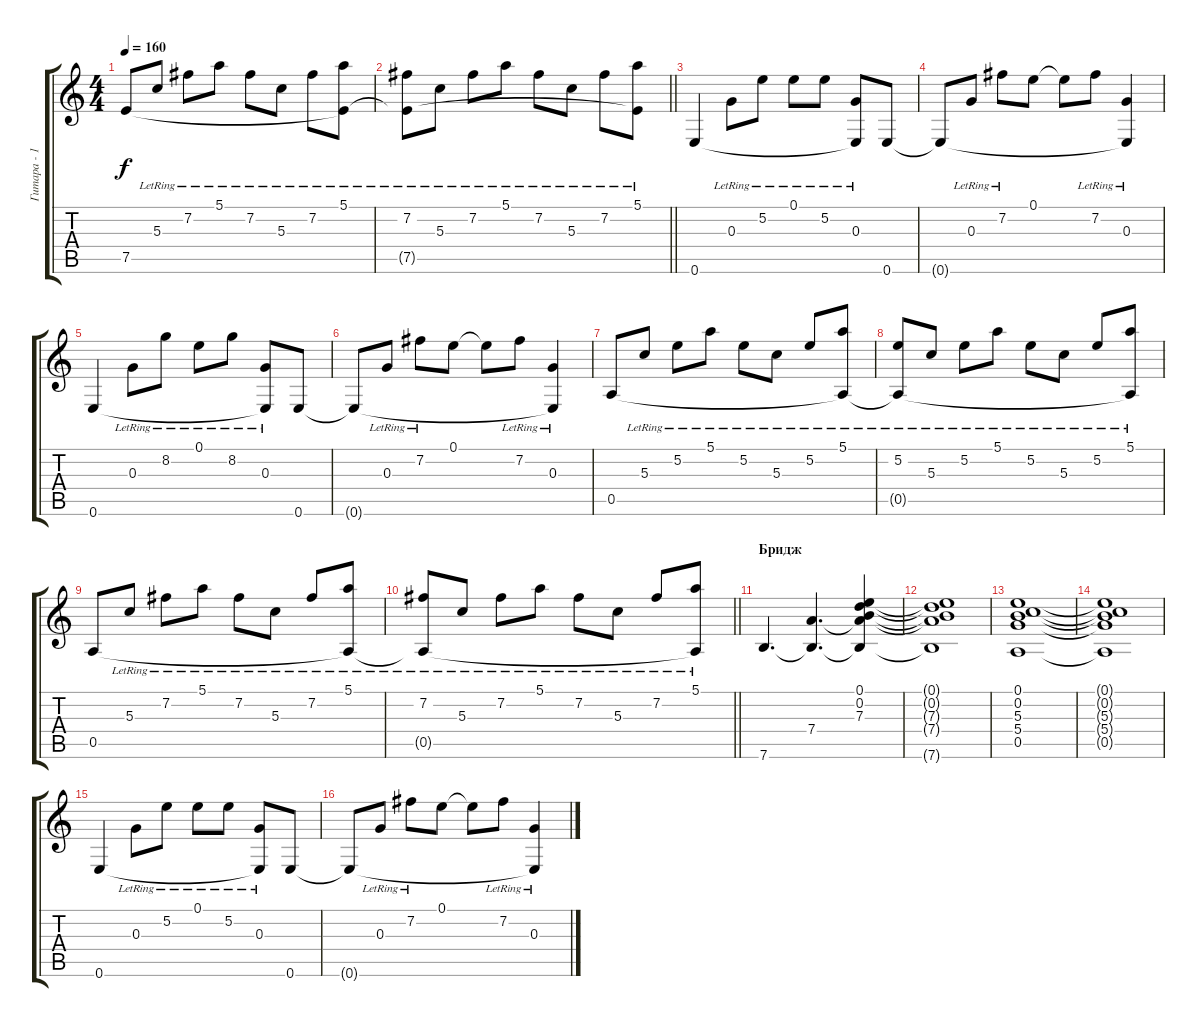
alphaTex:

\track ("Гитара - 1" "Гитара - 1") {instrument acousticguitarsteel}
\staff {score tabs}
\tuning (E4 B3 G3 D3 A2 E2) {hide}
\ts (4 4)
\tempo 160
\clef g2
\ks c
7.5.8{dy f} 5.3{lr}.8 7.2{lr}.8 5.1{lr}.8 7.2{lr}.8 5.3{lr}.8 7.2{lr}.8 (5.1{lr} 7.5{t}).8 |
\barLineRight lightlight
(7.2{lr} 7.5{t}).8 5.3{lr}.8 7.2{lr}.8 5.1{lr}.8 7.2{lr}.8 5.3{lr}.8 7.2{lr}.8 (5.1{lr} 7.5{t}).8 |
\section ("" " ")
0.6.4 0.3{lr}.8 5.2{lr}.8 0.1{lr}.8 5.2{lr}.8 (0.3{lr} 0.6{t}).8 0.6.8 |
0.6{t}.8 0.3{lr}.8 7.2{lr}.8 0.1.8 0.1{t}.8 7.2{lr}.8 (0.3{lr} 0.6{t}).4 |
0.6.4 0.3{lr}.8 8.2{lr}.8 0.1{lr}.8 8.2{lr}.8 (0.3{lr} 0.6{t}).8 0.6.8 |
0.6{t}.8 0.3{lr}.8 7.2{lr}.8 0.1.8 0.1{t}.8 7.2{lr}.8 (0.3{lr} 0.6{t}).4 |
0.5.8 5.3{lr}.8 5.2{lr}.8 5.1{lr}.8 5.2{lr}.8 5.3{lr}.8 5.2{lr}.8 (5.1{lr} 0.5{t}).8 |
(5.2{lr} 0.5{t}).8 5.3{lr}.8 5.2{lr}.8 5.1{lr}.8 5.2{lr}.8 5.3{lr}.8 5.2{lr}.8 (5.1{lr} 0.5{t}).8 |
0.5.8 5.3{lr}.8 7.2{lr}.8 5.1{lr}.8 7.2{lr}.8 5.3{lr}.8 7.2{lr}.8 (5.1{lr} 0.5{t}).8 |
\barLineRight lightlight
(7.2{lr} 0.5{t}).8 5.3{lr}.8 7.2{lr}.8 5.1{lr}.8 7.2{lr}.8 5.3{lr}.8 7.2{lr}.8 (5.1{lr} 0.5{t}).8 |
\section ("" "Бридж")
7.6.4{d} (7.4 7.6{t}).4{d} (0.1 0.2 7.3 7.4{t} 7.6{t}).4 |
(0.1{t} 0.2{t} 7.3{t} 7.4{t} 7.6{t}).1 |
(0.1 0.2 5.3 5.4 0.5).1 |
(0.1{t} 0.2{t} 5.3{t} 5.4{t} 0.5{t}).1 |
0.6.4 0.3{lr}.8 5.2{lr}.8 0.1{lr}.8 5.2{lr}.8 (0.3{lr} 0.6{t}).8 0.6.8 |
0.6{t}.8 0.3{lr}.8 7.2{lr}.8 0.1.8 0.1{t}.8 7.2{lr}.8 (0.3{lr} 0.6{t}).4
